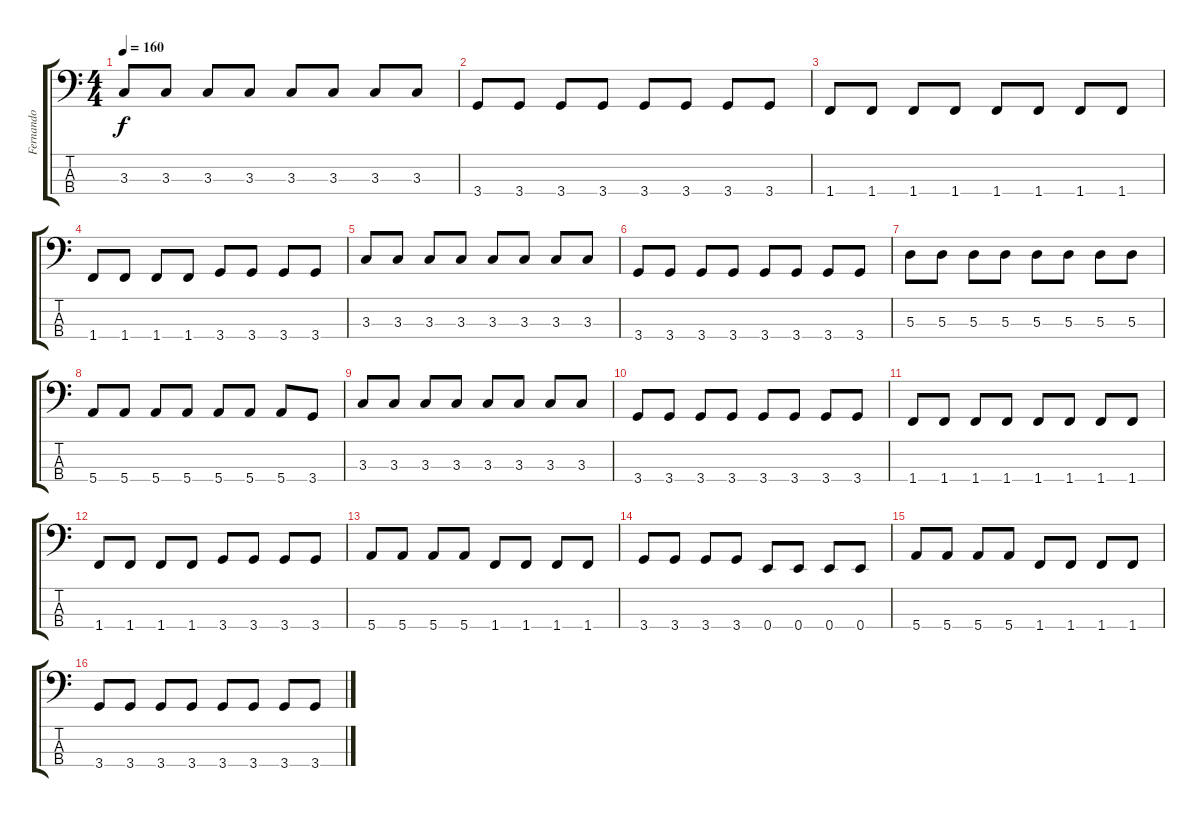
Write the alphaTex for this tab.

\track ("Fernando" "Fernando") {instrument electricbassfinger}
\staff {score tabs}
\tuning (G2 D2 A1 E1) {hide}
\ts (4 4)
\tempo 160
\clef f4
\ks c
3.3.8{dy f} 3.3.8 3.3.8 3.3.8 3.3.8 3.3.8 3.3.8 3.3.8 |
3.4.8 3.4.8 3.4.8 3.4.8 3.4.8 3.4.8 3.4.8 3.4.8 |
1.4.8 1.4.8 1.4.8 1.4.8 1.4.8 1.4.8 1.4.8 1.4.8 |
1.4.8 1.4.8 1.4.8 1.4.8 3.4.8 3.4.8 3.4.8 3.4.8 |
3.3.8 3.3.8 3.3.8 3.3.8 3.3.8 3.3.8 3.3.8 3.3.8 |
3.4.8 3.4.8 3.4.8 3.4.8 3.4.8 3.4.8 3.4.8 3.4.8 |
5.3.8 5.3.8 5.3.8 5.3.8 5.3.8 5.3.8 5.3.8 5.3.8 |
5.4.8 5.4.8 5.4.8 5.4.8 5.4.8 5.4.8 5.4.8 3.4.8 |
3.3.8 3.3.8 3.3.8 3.3.8 3.3.8 3.3.8 3.3.8 3.3.8 |
3.4.8 3.4.8 3.4.8 3.4.8 3.4.8 3.4.8 3.4.8 3.4.8 |
1.4.8 1.4.8 1.4.8 1.4.8 1.4.8 1.4.8 1.4.8 1.4.8 |
1.4.8 1.4.8 1.4.8 1.4.8 3.4.8 3.4.8 3.4.8 3.4.8 |
5.4.8 5.4.8 5.4.8 5.4.8 1.4.8 1.4.8 1.4.8 1.4.8 |
3.4.8 3.4.8 3.4.8 3.4.8 0.4.8 0.4.8 0.4.8 0.4.8 |
5.4.8 5.4.8 5.4.8 5.4.8 1.4.8 1.4.8 1.4.8 1.4.8 |
3.4.8 3.4.8 3.4.8 3.4.8 3.4.8 3.4.8 3.4.8 3.4.8
